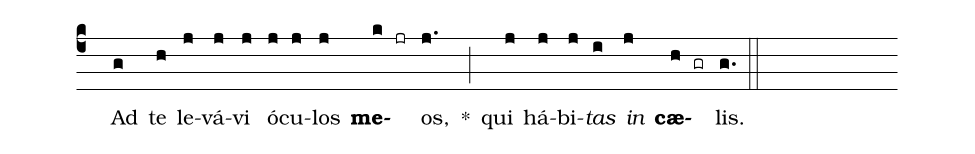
%%
(c4) () Ad(g) te(h) le(j)vá(j)vi(j) ó(j)cu(j)los(j) <b>me</b>(k)(jr)os,(j.) *(;) qui(j) há(j)bi(j)<i>tas</i>(i) <i>in</i>(j) <b>cæ</b>(h)(gr)lis.(g.) (::)
